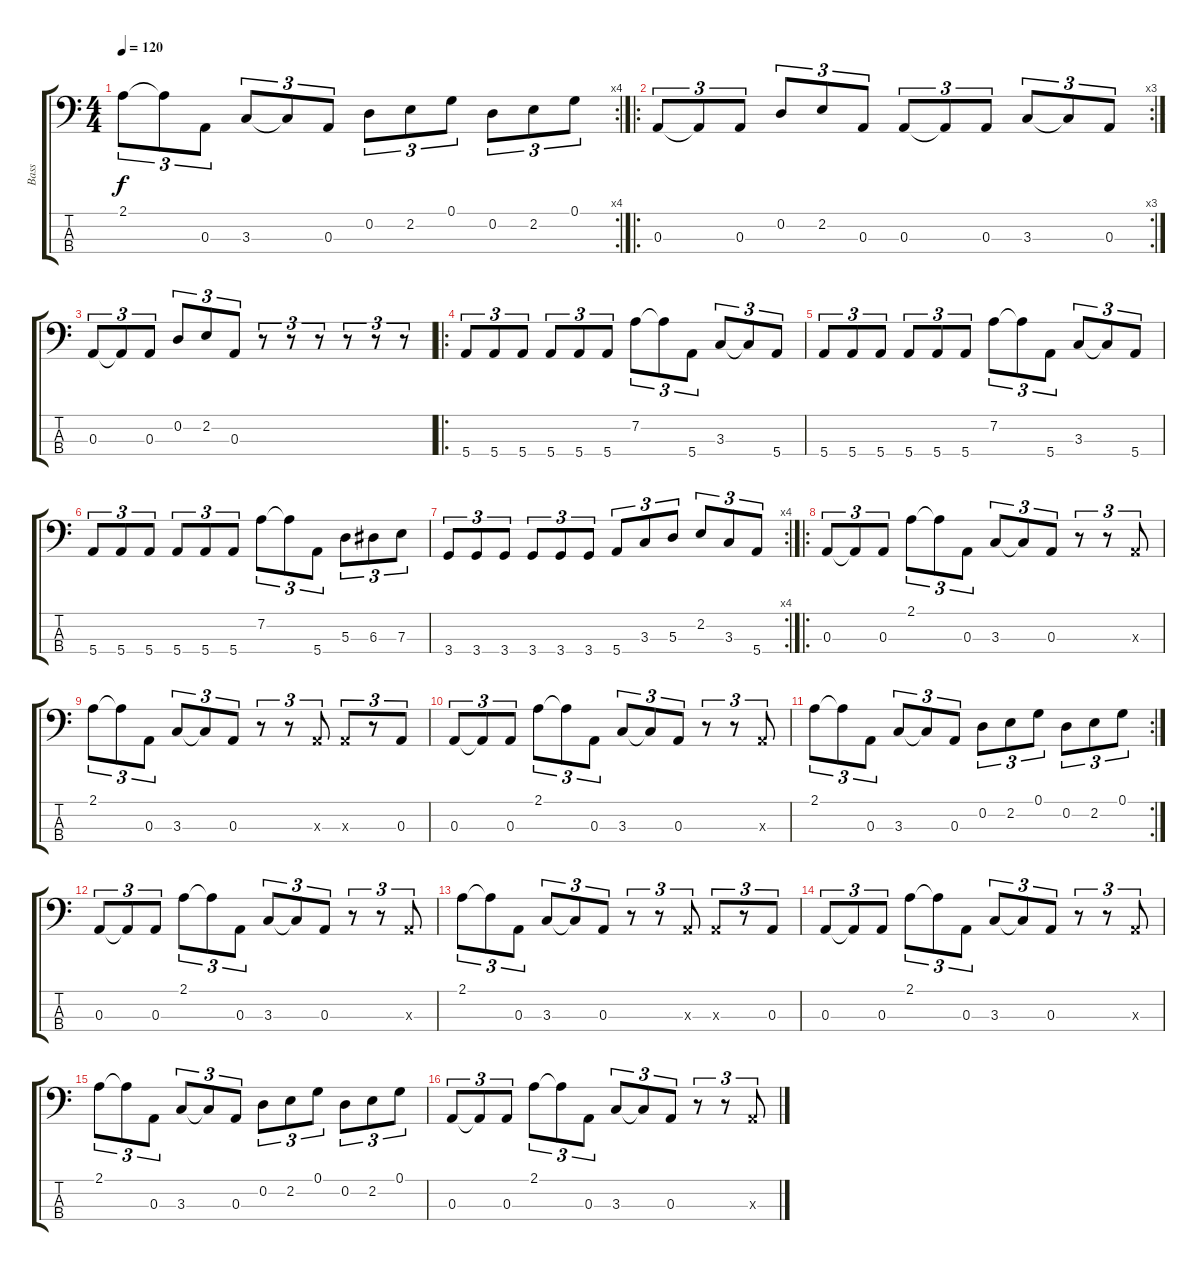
\track ("Bass" "Bass") {instrument electricbassfinger}
\staff {score tabs}
\tuning (G2 D2 A1 E1) {hide}
\rc 4
\ts (4 4)
\tempo 120
\clef f4
\ks c
2.1.8{tu (3 2) dy f} 2.1{t}.8{tu (3 2)} 0.3.8{tu (3 2)} 3.3.8{tu (3 2)} 3.3{t}.8{tu (3 2)} 0.3.8{tu (3 2)} 0.2.8{tu (3 2)} 2.2.8{tu (3 2)} 0.1.8{tu (3 2)} 0.2.8{tu (3 2)} 2.2.8{tu (3 2)} 0.1.8{tu (3 2)} |
\ro
\rc 3
0.3.8{tu (3 2)} 0.3{t}.8{tu (3 2)} 0.3.8{tu (3 2)} 0.2.8{tu (3 2)} 2.2.8{tu (3 2)} 0.3.8{tu (3 2)} 0.3.8{tu (3 2)} 0.3{t}.8{tu (3 2)} 0.3.8{tu (3 2)} 3.3.8{tu (3 2)} 3.3{t}.8{tu (3 2)} 0.3.8{tu (3 2)} |
0.3.8{tu (3 2)} 0.3{t}.8{tu (3 2)} 0.3.8{tu (3 2)} 0.2.8{tu (3 2)} 2.2.8{tu (3 2)} 0.3.8{tu (3 2)} r.8{tu (3 2)} r.8{tu (3 2)} r.8{tu (3 2)} r.8{tu (3 2)} r.8{tu (3 2)} r.8{tu (3 2)} |
\ro
5.4.8{tu (3 2)} 5.4.8{tu (3 2)} 5.4.8{tu (3 2)} 5.4.8{tu (3 2)} 5.4.8{tu (3 2)} 5.4.8{tu (3 2)} 7.2.8{tu (3 2)} 7.2{t}.8{tu (3 2)} 5.4.8{tu (3 2)} 3.3.8{tu (3 2)} 3.3{t}.8{tu (3 2)} 5.4.8{tu (3 2)} |
5.4.8{tu (3 2)} 5.4.8{tu (3 2)} 5.4.8{tu (3 2)} 5.4.8{tu (3 2)} 5.4.8{tu (3 2)} 5.4.8{tu (3 2)} 7.2.8{tu (3 2)} 7.2{t}.8{tu (3 2)} 5.4.8{tu (3 2)} 3.3.8{tu (3 2)} 3.3{t}.8{tu (3 2)} 5.4.8{tu (3 2)} |
5.4.8{tu (3 2)} 5.4.8{tu (3 2)} 5.4.8{tu (3 2)} 5.4.8{tu (3 2)} 5.4.8{tu (3 2)} 5.4.8{tu (3 2)} 7.2.8{tu (3 2)} 7.2{t}.8{tu (3 2)} 5.4.8{tu (3 2)} 5.3.8{tu (3 2)} 6.3.8{tu (3 2)} 7.3.8{tu (3 2)} |
\rc 4
3.4.8{tu (3 2)} 3.4.8{tu (3 2)} 3.4.8{tu (3 2)} 3.4.8{tu (3 2)} 3.4.8{tu (3 2)} 3.4.8{tu (3 2)} 5.4.8{tu (3 2)} 3.3.8{tu (3 2)} 5.3.8{tu (3 2)} 2.2.8{tu (3 2)} 3.3.8{tu (3 2)} 5.4.8{tu (3 2)} |
\ro
0.3.8{tu (3 2)} 0.3{t}.8{tu (3 2)} 0.3.8{tu (3 2)} 2.1.8{tu (3 2)} 2.1{t}.8{tu (3 2)} 0.3.8{tu (3 2)} 3.3.8{tu (3 2)} 3.3{t}.8{tu (3 2)} 0.3.8{tu (3 2)} r.8{tu (3 2)} r.8{tu (3 2)} 0.3{x}.8{tu (3 2)} |
2.1.8{tu (3 2)} 2.1{t}.8{tu (3 2)} 0.3.8{tu (3 2)} 3.3.8{tu (3 2)} 3.3{t}.8{tu (3 2)} 0.3.8{tu (3 2)} r.8{tu (3 2)} r.8{tu (3 2)} 0.3{x}.8{tu (3 2)} 0.3{x}.8{tu (3 2)} r.8{tu (3 2)} 0.3.8{tu (3 2)} |
0.3.8{tu (3 2)} 0.3{t}.8{tu (3 2)} 0.3.8{tu (3 2)} 2.1.8{tu (3 2)} 2.1{t}.8{tu (3 2)} 0.3.8{tu (3 2)} 3.3.8{tu (3 2)} 3.3{t}.8{tu (3 2)} 0.3.8{tu (3 2)} r.8{tu (3 2)} r.8{tu (3 2)} 0.3{x}.8{tu (3 2)} |
\rc 2
2.1.8{tu (3 2)} 2.1{t}.8{tu (3 2)} 0.3.8{tu (3 2)} 3.3.8{tu (3 2)} 3.3{t}.8{tu (3 2)} 0.3.8{tu (3 2)} 0.2.8{tu (3 2)} 2.2.8{tu (3 2)} 0.1.8{tu (3 2)} 0.2.8{tu (3 2)} 2.2.8{tu (3 2)} 0.1.8{tu (3 2)} |
0.3.8{tu (3 2)} 0.3{t}.8{tu (3 2)} 0.3.8{tu (3 2)} 2.1.8{tu (3 2)} 2.1{t}.8{tu (3 2)} 0.3.8{tu (3 2)} 3.3.8{tu (3 2)} 3.3{t}.8{tu (3 2)} 0.3.8{tu (3 2)} r.8{tu (3 2)} r.8{tu (3 2)} 0.3{x}.8{tu (3 2)} |
2.1.8{tu (3 2)} 2.1{t}.8{tu (3 2)} 0.3.8{tu (3 2)} 3.3.8{tu (3 2)} 3.3{t}.8{tu (3 2)} 0.3.8{tu (3 2)} r.8{tu (3 2)} r.8{tu (3 2)} 0.3{x}.8{tu (3 2)} 0.3{x}.8{tu (3 2)} r.8{tu (3 2)} 0.3.8{tu (3 2)} |
0.3.8{tu (3 2)} 0.3{t}.8{tu (3 2)} 0.3.8{tu (3 2)} 2.1.8{tu (3 2)} 2.1{t}.8{tu (3 2)} 0.3.8{tu (3 2)} 3.3.8{tu (3 2)} 3.3{t}.8{tu (3 2)} 0.3.8{tu (3 2)} r.8{tu (3 2)} r.8{tu (3 2)} 0.3{x}.8{tu (3 2)} |
2.1.8{tu (3 2)} 2.1{t}.8{tu (3 2)} 0.3.8{tu (3 2)} 3.3.8{tu (3 2)} 3.3{t}.8{tu (3 2)} 0.3.8{tu (3 2)} 0.2.8{tu (3 2)} 2.2.8{tu (3 2)} 0.1.8{tu (3 2)} 0.2.8{tu (3 2)} 2.2.8{tu (3 2)} 0.1.8{tu (3 2)} |
0.3.8{tu (3 2)} 0.3{t}.8{tu (3 2)} 0.3.8{tu (3 2)} 2.1.8{tu (3 2)} 2.1{t}.8{tu (3 2)} 0.3.8{tu (3 2)} 3.3.8{tu (3 2)} 3.3{t}.8{tu (3 2)} 0.3.8{tu (3 2)} r.8{tu (3 2)} r.8{tu (3 2)} 0.3{x}.8{tu (3 2)}
